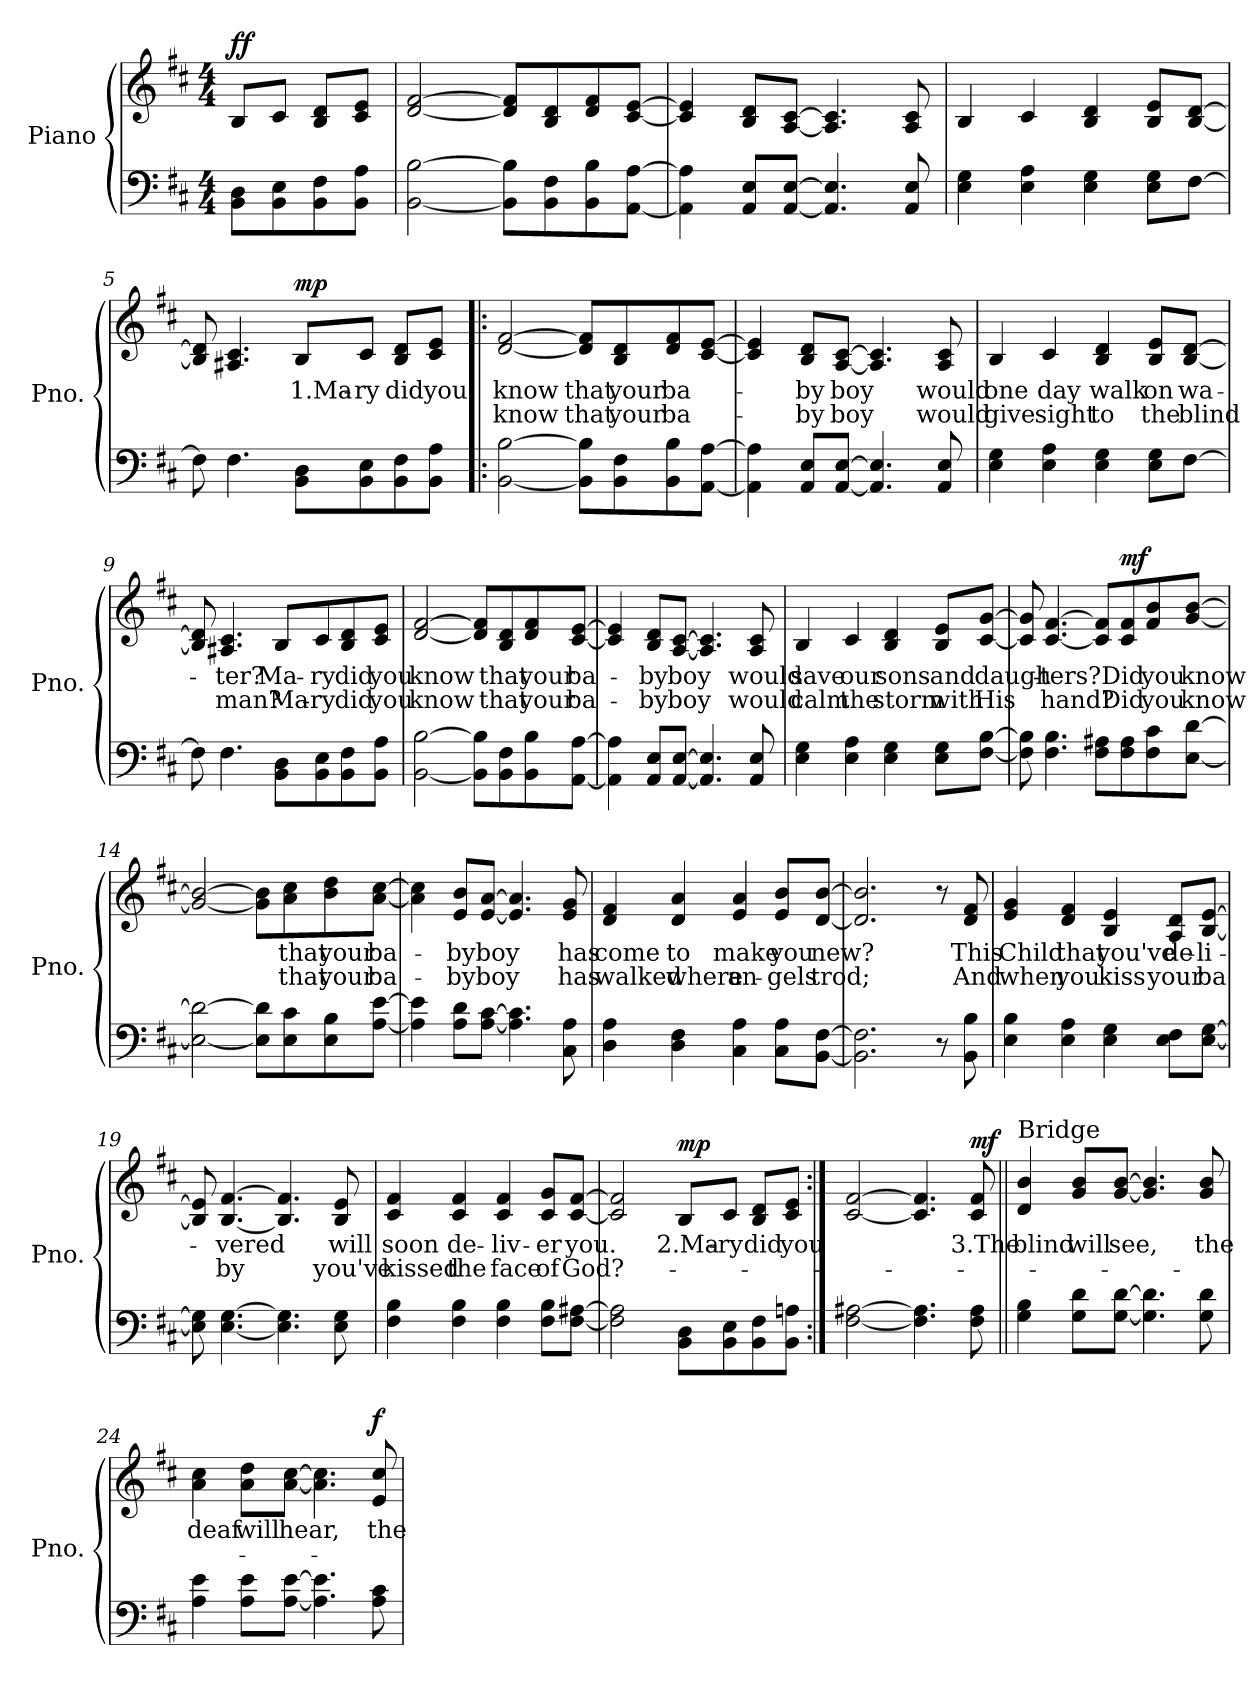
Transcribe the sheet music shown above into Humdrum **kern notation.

**kern	**kern	**text	**text	**dynam
*part1	*part1	*part1	*part1	*part1
*staff2	*staff1	*staff1	*staff1	*staff1/2
*I"Piano	*	*	*	*
*I'Pno.	*	*	*	*
*clefF4	*clefG2	*	*	*
*k[f#c#]	*k[f#c#]	*	*	*
*M4/4	*M4/4	*	*	*
=1	=1	=1	=1	=1
!	!	!	!	!LO:DY:b
8BB\ 8D\L	8B/L	.	.	ff
8BB\ 8E\	8c#/J	.	.	.
8BB\ 8F#\	8B/ 8d/L	.	.	.
8BB\ 8A\J	8c#/ 8e/J	.	.	.
=2	=2	=2	=2	=2
[2BB\ [2B\	[2d/ [2f#/	.	.	.
8BB\] 8B\]L	8d/] 8f#/]L	.	.	.
8BB\ 8F#\	8B/ 8d/	.	.	.
8BB\ 8B\	8d/ 8f#/	.	.	.
[8AA\ [8A\J	[8c#/ [8e/J	.	.	.
=3	=3	=3	=3	=3
4AA\] 4A\]	4c#/] 4e/]	.	.	.
8AA/ 8E/L	8B/ 8d/L	.	.	.
[8AA/ [8E/J	[8A/ [8c#/J	.	.	.
4.AA/] 4.E/]	4.A/] 4.c#/]	.	.	.
8AA/ 8E/	8A/ 8c#/	.	.	.
=4	=4	=4	=4	=4
4E\ 4G\	4B/	.	.	.
4E\ 4A\	4c#/	.	.	.
4E\ 4G\	4B/ 4d/	.	.	.
8E\ 8G\L	8B/ 8e/L	.	.	.
[8F#\J	[8B/ [8d/J	.	.	.
=5	=5	=5	=5	=5
8F#\]	8B/] 8d/]	.	.	.
4.F#\	4.A#X/ 4.c#/	.	.	.
!	!	!LO:LY:b	!	!LO:DY:a
8BB\ 8D\L	8B/L	1.Ma-	.	mp
!	!	!LO:LY:b	!	!
8BB\ 8E\	8c#/J	-ry	.	.
!	!	!LO:LY:b	!	!
8BB\ 8F#\	8B/ 8d/L	did	.	.
!	!	!LO:LY:b	!	!
8BB\ 8A\J	8c#/ 8e/J	you	.	.
!!LO:LB:g=z
=6!|:	=6!|:	=6!|:	=6!|:	=6!|:
!	!	!LO:LY:b	!LO:LY:b	!
[2BB\ [2B\	[2d/ [2f#/	know	know	.
!	!	!LO:LY:b	!LO:LY:b	!
8BB\] 8B\]L	8d/] 8f#/]L	that	that	.
!	!	!LO:LY:b	!LO:LY:b	!
8BB\ 8F#\	8B/ 8d/	your	your	.
!	!	!LO:LY:b	!LO:LY:b	!
8BB\ 8B\	8d/ 8f#/	ba-	ba-	.
[8AA\ [8A\J	[8c#/ [8e/J	.	.	.
=7	=7	=7	=7	=7
4AA\] 4A\]	4c#/] 4e/]	.	.	.
!	!	!LO:LY:b	!LO:LY:b	!
8AA/ 8E/L	8B/ 8d/L	-by	-by	.
!	!	!LO:LY:b	!LO:LY:b	!
[8AA/ [8E/J	[8A/ [8c#/J	boy	boy	.
4.AA/] 4.E/]	4.A/] 4.c#/]	.	.	.
!	!	!LO:LY:b	!LO:LY:b	!
8AA/ 8E/	8A/ 8c#/	would	would	.
=8	=8	=8	=8	=8
!	!	!LO:LY:b	!LO:LY:b	!
4E\ 4G\	4B/	one	give	.
!	!	!LO:LY:b	!LO:LY:b	!
4E\ 4A\	4c#/	day	sight	.
!	!	!LO:LY:b	!LO:LY:b	!
4E\ 4G\	4B/ 4d/	walk	to	.
!	!	!LO:LY:b	!LO:LY:b	!
8E\ 8G\L	8B/ 8e/L	on	the	.
!	!	!LO:LY:b	!LO:LY:b	!
[8F#\J	[8B/ [8d/J	wa-	blind	.
!!LO:LB:g=z
=9	=9	=9	=9	=9
8F#\]	8B/] 8d/]	.	.	.
!	!	!LO:LY:b	!LO:LY:b	!
4.F#\	4.A#X/ 4.c#/	-ter?	man?	.
!	!	!LO:LY:b	!LO:LY:b	!
8BB\ 8D\L	8B/L	Ma-	Ma-	.
!	!	!LO:LY:b	!LO:LY:b	!
8BB\ 8E\	8c#/	-ry	-ry	.
!	!	!LO:LY:b	!LO:LY:b	!
8BB\ 8F#\	8B/ 8d/	did	did	.
!	!	!LO:LY:b	!LO:LY:b	!
8BB\ 8A\J	8c#/ 8e/J	you	you	.
=10	=10	=10	=10	=10
!	!	!LO:LY:b	!LO:LY:b	!
[2BB\ [2B\	[2d/ [2f#/	know	know	.
8BB\] 8B\]L	8d/] 8f#/]L	.	.	.
!	!	!LO:LY:b	!LO:LY:b	!
8BB\ 8F#\	8B/ 8d/	that	that	.
!	!	!LO:LY:b	!LO:LY:b	!
8BB\ 8B\	8d/ 8f#/	your	your	.
!	!	!LO:LY:b	!LO:LY:b	!
[8AA\ [8A\J	[8c#/ [8e/J	ba-	ba-	.
=11	=11	=11	=11	=11
4AA\] 4A\]	4c#/] 4e/]	.	.	.
!	!	!LO:LY:b	!LO:LY:b	!
8AA/ 8E/L	8B/ 8d/L	-by	by	.
!	!	!LO:LY:b	!LO:LY:b	!
[8AA/ [8E/J	[8A/ [8c#/J	boy	boy	.
4.AA/] 4.E/]	4.A/] 4.c#/]	.	.	.
!	!	!LO:LY:b	!LO:LY:b	!
8AA/ 8E/	8A/ 8c#/	would	would	.
!!LO:LB:g=z
=12	=12	=12	=12	=12
!	!	!LO:LY:b	!LO:LY:b	!
4E\ 4G\	4B/	save	calm	.
!	!	!LO:LY:b	!LO:LY:b	!
4E\ 4A\	4c#/	our	the	.
!	!	!LO:LY:b	!LO:LY:b	!
4E\ 4G\	4B/ 4d/	sons	storm	.
!	!	!LO:LY:b	!LO:LY:b	!
8E\ 8G\L	8B/ 8e/L	and	with	.
!	!	!LO:LY:b	!LO:LY:b	!
[8F#\ [8B\J	[8c#/ [8g/J	daugh-	His	.
=13	=13	=13	=13	=13
8F#\] 8B\]	8c#/] 8g/]	.	.	.
!	!	!LO:LY:b	!LO:LY:b	!
4.F#\ 4.B\	[4.c#/ [4.f#/	-ters?	hand?	.
8F#\ 8A#X\L	8c#/] 8f#/]L	.	.	.
!	!	!LO:LY:b	!LO:LY:b	!LO:DY:a
8F#\ 8A#\	8c#/ 8f#/	Did	Did	mf
!	!	!LO:LY:b	!LO:LY:b	!
8F#\ 8c#\	8f#/ 8b/	you	you	.
!	!	!LO:LY:b	!LO:LY:b	!
[8E\ [8d\J	[8g/ [8b/J	know	know	.
=14	=14	=14	=14	=14
2E\_ 2d\_	2g/_ 2b/_	.	.	.
8E\] 8d\]L	8g\] 8b\]L	.	.	.
!	!	!LO:LY:b	!LO:LY:b	!
8E\ 8c#\	8a\ 8cc#\	that	that	.
!	!	!LO:LY:b	!LO:LY:b	!
8E\ 8B\	8b\ 8dd\	your	your	.
!	!	!LO:LY:b	!LO:LY:b	!
[8A\ [8e\J	[8a\ [8cc#\J	ba-	ba-	.
!!LO:PB:g=z
=15	=15	=15	=15	=15
4A\] 4e\]	4a\] 4cc#\]	.	.	.
!	!	!LO:LY:b	!LO:LY:b	!
8A\ 8d\L	8e/ 8b/L	-by	-by	.
!	!	!LO:LY:b	!LO:LY:b	!
[8A\ [8c#\J	[8e/ [8a/J	boy	boy	.
4.A\] 4.c#\]	4.e/] 4.a/]	.	.	.
!	!	!LO:LY:b	!LO:LY:b	!
8C#\ 8A\	8e/ 8g/	has	has	.
=16	=16	=16	=16	=16
!	!	!LO:LY:b	!LO:LY:b	!
4D\ 4A\	4d/ 4f#/	come	walked	.
!	!	!LO:LY:b	!LO:LY:b	!
4D\ 4F#\	4d/ 4a/	to	where	.
!	!	!LO:LY:b	!LO:LY:b	!
4C#\ 4A\	4e/ 4a/	make	an-	.
!	!	!LO:LY:b	!LO:LY:b	!
8C#\ 8A\L	8e/ 8b/L	you	-gels	.
!	!	!LO:LY:b	!LO:LY:b	!
[8BB\ [8F#\J	[8d/ [8b/J	new?	trod;	.
=17	=17	=17	=17	=17
2.BB\] 2.F#\]	2.d/] 2.b/]	.	.	.
8r	8r	.	.	.
!	!	!LO:LY:b	!LO:LY:b	!
8BB\ 8B\	8d/ 8f#/	This	And	.
=18	=18	=18	=18	=18
!	!	!LO:LY:b	!LO:LY:b	!
4E\ 4B\	4e/ 4g/	Child	when	.
!	!	!LO:LY:b	!LO:LY:b	!
4E\ 4A\	4d/ 4f#/	that	you	.
!	!	!LO:LY:b	!LO:LY:b	!
4E\ 4G\	4B/ 4e/	you've	kiss	.
!	!	!LO:LY:b	!LO:LY:b	!
8E\ 8F#\L	8A/ 8d/L	de-	your	.
!	!	!LO:LY:b	!LO:LY:b	!
[8E\ [8G\J	[8B/ [8e/J	-li-	ba	.
!!LO:LB:g=z
=19	=19	=19	=19	=19
8E\] 8G\]	8B/] 8e/]	.	.	.
!	!	!LO:LY:b	!LO:LY:b	!
[4.E\ [4.G\	[4.B/ [4.f#/	-vered	by	.
4.E\] 4.G\]	4.B/] 4.f#/]	.	.	.
!	!	!LO:LY:b	!LO:LY:b	!
8E\ 8G\	8B/ 8e/	will	you've	.
=20	=20	=20	=20	=20
!	!	!LO:LY:b	!LO:LY:b	!
4F#\ 4B\	4c#/ 4f#/	soon	kissed	.
!	!	!LO:LY:b	!LO:LY:b	!
4F#\ 4B\	4c#/ 4f#/	de-	the	.
!	!	!LO:LY:b	!LO:LY:b	!
4F#\ 4B\	4c#/ 4f#/	-liv-	face	.
!	!	!LO:LY:b	!LO:LY:b	!
8F#\ 8B\L	8c#/ 8g/L	-er	of	.
!	!	!LO:LY:b	!LO:LY:b	!
[8F#\ [8A#X\J	[8c#/ [8f#/J	you.	God?-	.
=21	=21	=21	=21	=21
2F#\] 2A#\]	2c#/] 2f#/]	.	.	.
!	!	!LO:LY:b	!	!LO:DY:a
8BB\ 8D\L	8B/L	2.Ma-	.	mp
!	!	!LO:LY:b	!	!
8BB\ 8E\	8c#/J	-ry	.	.
!	!	!LO:LY:b	!	!
8BB\ 8F#\	8B/ 8d/L	did	.	.
!	!	!LO:LY:b	!	!
8BB\ 8An\J	8c#/ 8e/J	you	.	.
=22:|!	=22:|!	=22:|!	=22:|!	=22:|!
[2F#\ [2A#X\	[2c#/ [2f#/	.	.	.
4.F#\] 4.A#\]	4.c#/] 4.f#/]	.	.	.
!	!	!LO:LY:b	!	!LO:DY:a
8F#\ 8A#\	8c#/ 8f#/	3.The	.	mf
!!LO:LB:g=z
=23||	=23||	=23||	=23||	=23||
!	!LO:TX:a:t=Bridge	!	!	!
!	!	!LO:LY:b	!	!
4G\ 4B\	4d/ 4b/	blind	.	.
!	!	!LO:LY:b	!	!
8G\ 8d\L	8g/ 8b/L	will	.	.
!	!	!LO:LY:b	!	!
[8G\ [8d\J	[8g/ [8b/J	see,	.	.
4.G\] 4.d\]	4.g/] 4.b/]	.	.	.
!	!	!LO:LY:b	!	!
8G\ 8d\	8g/ 8b/	the	.	.
=24	=24	=24	=24	=24
!	!	!LO:LY:b	!	!
4A\ 4e\	4a\ 4cc#\	deaf	.	.
!	!	!LO:LY:b	!	!
8A\ 8e\L	8a\ 8dd\L	will	.	.
!	!	!LO:LY:b	!	!
[8A\ [8e\J	[8a\ [8cc#\J	hear,	.	.
4.A\] 4.e\]	4.a\] 4.cc#\]	.	.	.
!	!	!LO:LY:b	!	!LO:DY:a
8A\ 8c#\	8e/ 8cc#/	the	.	f
=	=	=	=	=
*-	*-	*-	*-	*-
